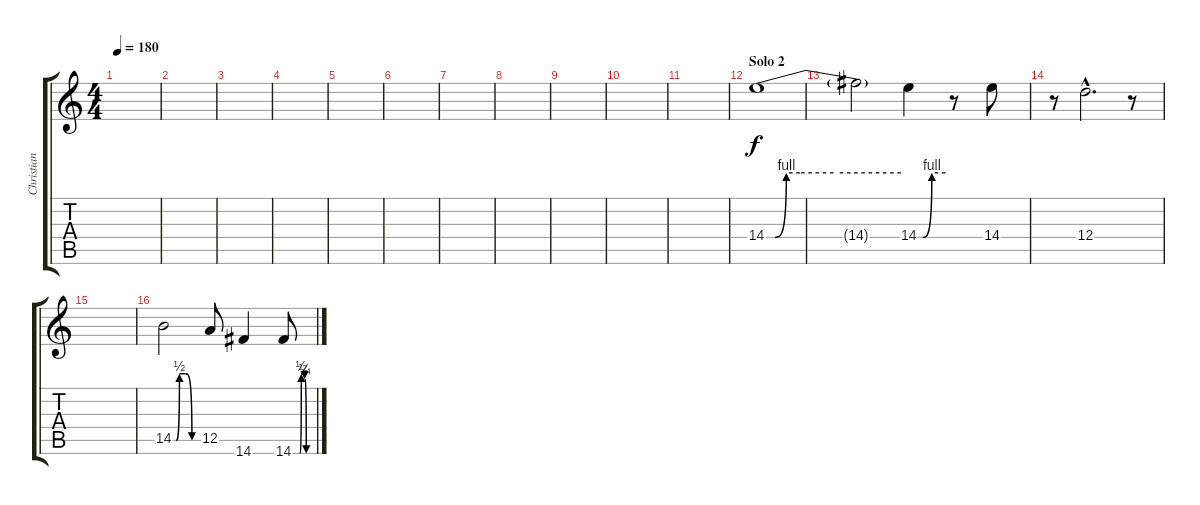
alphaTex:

\track ("Christian Livingstone" "Christian ") {instrument overdrivenguitar}
\staff {score tabs}
\tuning (E4 B3 G3 D3 A2 E2) {hide}
\ts (4 4)
\tempo 180
\clef g2
\ks c
|
|
|
|
|
|
|
|
|
|
|
\section ("" "Solo 2")
14.4{be (custom 0 0 4 0 9 4 15 4 30 4 60 4)}.1 |
14.4{t}.2 14.4{be (custom 0 0 10 0 30 4 60 4)}.4 r.8 14.4.8 |
r.8 12.4{hac}.2{d} r.8 |
|
14.5{be (custom 0 0 7 0 15 2 30 2 45 0 60 0)}.2 12.5.8 14.6.4 14.6{be (custom 0 0 9 0 20 0 25 2 35 1 40 0 45 0 60 0)}.8
